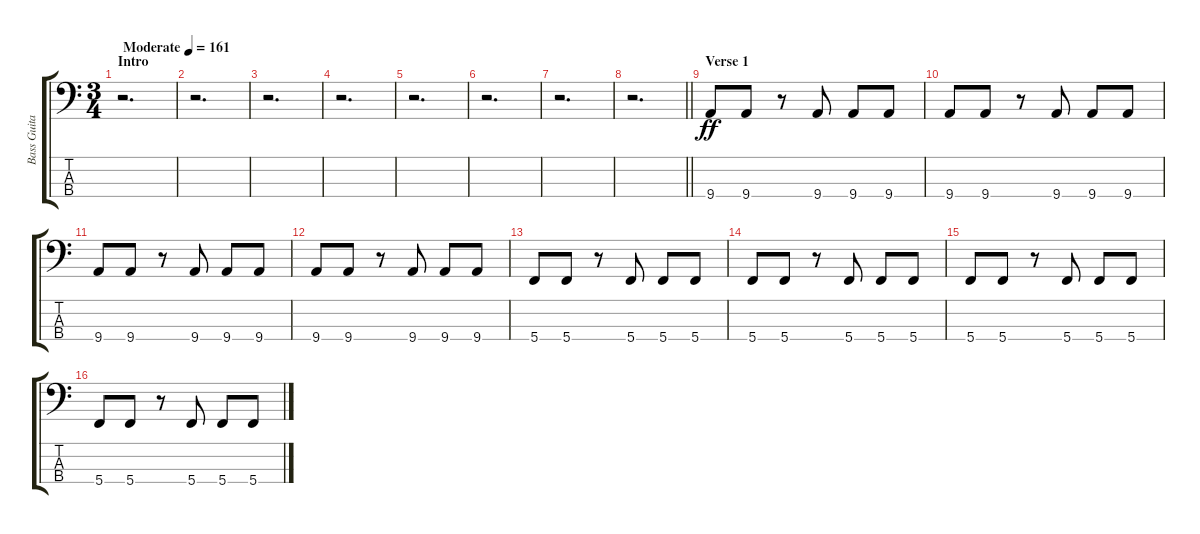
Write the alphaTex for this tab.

\track ("Bass Guitar - Joey Westwood" "Bass Guita") {instrument electricbassfinger}
\staff {score tabs}
\tuning (F2 C2 G1 C1) {hide}
\ts (3 4)
\section ("" "Intro")
\tempo (161 "Moderate")
\clef f4
\ks c
r.2{d dy ff instrument electricbassfinger} |
r.2{d} |
r.2{d} |
r.2{d} |
r.2{d} |
r.2{d} |
r.2{d} |
\barLineRight lightlight
r.2{d} |
\section ("" "Verse 1")
9.4.8 9.4.8 r.8 9.4.8 9.4.8 9.4.8 |
9.4.8 9.4.8 r.8 9.4.8 9.4.8 9.4.8 |
9.4.8 9.4.8 r.8 9.4.8 9.4.8 9.4.8 |
9.4.8 9.4.8 r.8 9.4.8 9.4.8 9.4.8 |
5.4.8 5.4.8 r.8 5.4.8 5.4.8 5.4.8 |
5.4.8 5.4.8 r.8 5.4.8 5.4.8 5.4.8 |
5.4.8 5.4.8 r.8 5.4.8 5.4.8 5.4.8 |
5.4.8 5.4.8 r.8 5.4.8 5.4.8 5.4.8
